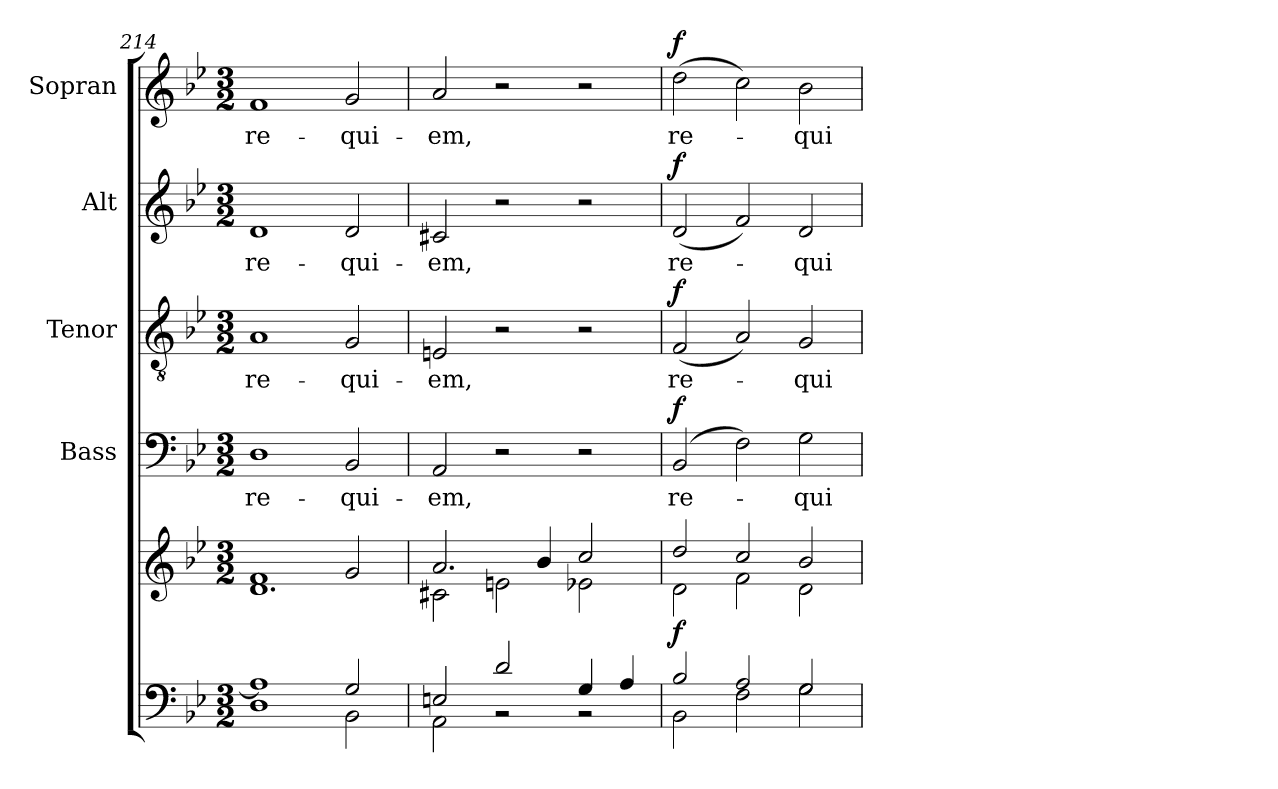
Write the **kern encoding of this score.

**kern	**kern	**dynam	**kern	**text	**dynam	**kern	**text	**dynam	**kern	**text	**dynam	**kern	**text	**dynam
*part5	*part5	*part5	*part4	*part4	*part4	*part3	*part3	*part3	*part2	*part2	*part2	*part1	*part1	*part1
*staff6	*staff5	*staff5/6	*staff4	*staff4	*staff4	*staff3	*staff3	*staff3	*staff2	*staff2	*staff2	*staff1	*staff1	*staff1
*	*	*	*I"Bass	*	*	*I"Tenor	*	*	*I"Alt	*	*	*I"Sopran	*	*
*	*	*	*I'B.	*	*	*I'T.	*	*	*I'A.	*	*	*I'S.	*	*
*clefF4	*clefG2	*	*clefF4	*	*	*clefGv2	*	*	*clefG2	*	*	*clefG2	*	*
*k[b-e-]	*k[b-e-]	*	*k[b-e-]	*	*	*k[b-e-]	*	*	*k[b-e-]	*	*	*k[b-e-]	*	*
*B-:	*B-:	*	*B-:	*	*	*B-:	*	*	*B-:	*	*	*B-:	*	*
*M3/2	*M3/2	*	*M3/2	*	*	*M3/2	*	*	*M3/2	*	*	*M3/2	*	*
=214	=214	=214	=214	=214	=214	=214	=214	=214	=214	=214	=214	=214	=214	=214
*^	*^	*	*	*	*	*	*	*	*	*	*	*	*	*
!	!	!	!	!	!	!LO:LY:b	!	!	!LO:LY:b	!	!	!LO:LY:b	!	!	!LO:LY:b	!
1A]	1D	1f	1.d	.	1D	re-	.	1A	re-	.	1d	re-	.	1f	re-	.
!	!	!	!	!	!	!LO:LY:b	!	!	!LO:LY:b	!	!	!LO:LY:b	!	!	!LO:LY:b	!
2G/	2BB-\	2g/	.	.	2BB-/	-qui-	.	2G/	-qui-	.	2d/	-qui-	.	2g/	-qui-	.
=215	=215	=215	=215	=215	=215	=215	=215	=215	=215	=215	=215	=215	=215	=215	=215	=215
!	!	!	!	!	!	!LO:LY:b	!	!	!LO:LY:b	!	!	!LO:LY:b	!	!	!LO:LY:b	!
2En/	2AA\	2.a/	2c#X\	.	2AA/	-em,	.	2En/	-em,	.	2c#X/	-em,	.	2a/	-em,	.
2d/	2rBB	.	2en\	.	2r	.	.	2r	.	.	2r	.	.	2r	.	.
.	.	4b-/	.	.	.	.	.	.	.	.	.	.	.	.	.	.
4G/	2rBB	2cc/	2e-X\	.	2r	.	.	2r	.	.	2r	.	.	2r	.	.
4A/	.	.	.	.	.	.	.	.	.	.	.	.	.	.	.	.
!!LO:PB:g=z
=216	=216	=216	=216	=216	=216	=216	=216	=216	=216	=216	=216	=216	=216	=216	=216	=216
!	!	!	!	!LO:DY:b	!	!LO:LY:b	!LO:DY:a	!	!LO:LY:b	!LO:DY:a	!	!LO:LY:b	!LO:DY:a	!	!LO:LY:b	!LO:DY:a
2B-/	2BB-\	2dd/	2d\	f	(2BB-/	re-	f	(<2F/	re-	f	(<2d/	re-	f	(>2dd\	re-	f
2A/	2F\	2cc/	2f\	.	2F\)	.	.	2A/)	.	.	2f/)	.	.	2cc\)	.	.
!	!	!	!	!	!	!LO:LY:b	!	!	!LO:LY:b	!	!	!LO:LY:b	!	!	!LO:LY:b	!
2G/	2G\	2b-/	2d\	.	2G\	-qui-	.	2G/	-qui-	.	2d/	-qui-	.	2b-\	-qui-	.
*v	*v	*	*	*	*	*	*	*	*	*	*	*	*	*	*	*
*	*v	*v	*	*	*	*	*	*	*	*	*	*	*	*	*
=	=	=	=	=	=	=	=	=	=	=	=	=	=	=
*-	*-	*-	*-	*-	*-	*-	*-	*-	*-	*-	*-	*-	*-	*-
